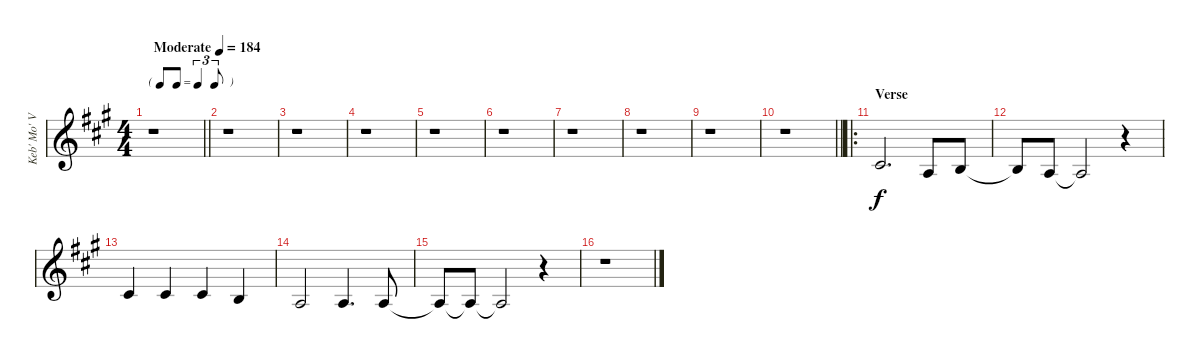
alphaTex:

\track ("Keb' Mo' Voice" "Keb' Mo' V") {instrument altosax}
\staff {score}
\tuning (E4 B3 G3 D3 A2 E2) {hide}
\ts (4 4)
\tf triplet8th
\tempo (184 "Moderate")
\clef g2
\barLineRight lightlight
\ks a
r.1{dy f instrument altosax} |
r.1 |
r.1 |
r.1 |
r.1 |
r.1 |
r.1 |
r.1 |
r.1 |
\barLineRight lightlight
r.1 |
\ro
\section ("" "Verse")
2.2.2{d} 2.3.8 0.2.8 |
0.2{t}.8 2.3.8 2.3{t}.2 r.4 |
2.2.4 2.2.4 2.2.4 0.2.4 |
2.3.2 2.3.4{d} 2.3.8 |
2.3{t}.8 2.3{t}.8 2.3{t}.2 r.4 |
r.1
